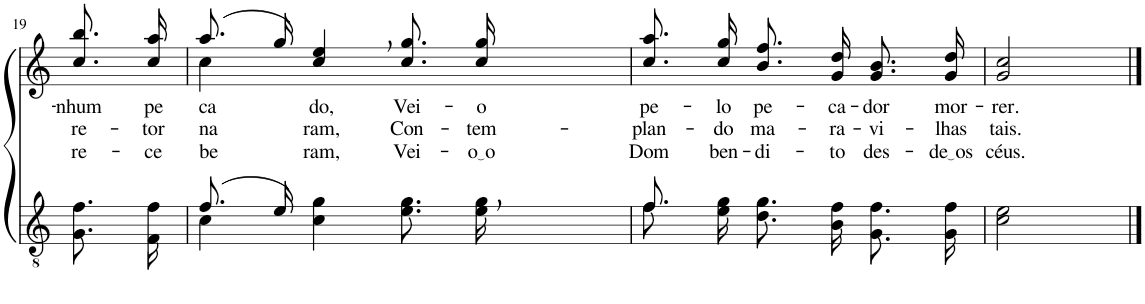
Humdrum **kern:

**kern	**kern	**text	**text	**text
*part2	*part1	*part1	*part1	*part1
*staff2	*staff1	*staff1	*staff1	*staff1
*I"Parte III e IV	*I"Parte I e II	*	*	*
!!LO:PB:g=z
*clefGv2	*clefG2	*	*	*
*Trd5c9	*Trd5c9	*	*	*
*k[]	*k[]	*	*	*
*M3/4	*M3/4	*	*	*
=19	=19	=19	=19	=19
!	!	!LO:LY:b	!LO:LY:b	!LO:LY:b
8.G\ 8.f\L	8.cc\ 8.bb\L	nhum	re-	re-
!	!	!LO:LY:b	!LO:LY:b	!LO:LY:b
16F\ 16f\Jk	16cc\ 16aa\Jk	pe-	-tor-	-ce-
=20	=20	=20	=20	=20
*^	*^	*	*	*
!	!	!	!	!LO:LY:b	!LO:LY:b	!LO:LY:b
(8.f/L	4c\	(8.aa/L	4cc\	-ca-	-na-	-be-
16e/Jk)	.	16gg/Jk)	.	.	.	.
!	!	!	!	!LO:LY:b	!LO:LY:b	!LO:LY:b
2ryy	4c\ 4g\	4cc/, 4ee/,	2ryy	-do,	-ram,	-ram,
!	!	!	!	!LO:LY:b	!LO:LY:b	!LO:LY:b
.	8.e\ 8.g\L	8.cc\ 8.gg\L	.	Vei-	Con-	Vei-
!	!	!	!	!LO:LY:b	!LO:LY:b	!LO:LY:b
.	16e\ 16g\Jk	16cc\ 16gg\Jk	.	-o	-tem-	o o
*	*	*v	*v	*	*	*
=21	=21	=21	=21	=21	=21
!	!	!	!LO:LY:b	!LO:LY:b	!LO:LY:b
8.f/	8.f\L	8.cc\ 8.aa\L	pe-	-plan-	Dom
!	!	!	!LO:LY:b	!LO:LY:b	!LO:LY:b
2ryy	16e\ 16g\Jk	16cc\ 16gg\Jk	-lo	-do	ben-
!	!	!	!LO:LY:b	!LO:LY:b	!LO:LY:b
.	8.d\ 8.g\L	8.b\ 8.ff\L	pe-	ma-	-di-
!	!	!	!LO:LY:b	!LO:LY:b	!LO:LY:b
.	16B\ 16f\Jk	16g\ 16dd\Jk	-ca-	-ra-	-to
!	!	!	!LO:LY:b	!LO:LY:b	!LO:LY:b
.	8.G\ 8.f\L	8.g\ 8.b\L	-dor	-vi-	des-
!	!	!	!LO:LY:b	!LO:LY:b	!LO:LY:b
16ryy	16G\ 16f\Jk	16g\ 16dd\Jk	mor-	-lhas	de os
=22	=22	=22	=22	=22	=22
!	!	!	!LO:LY:b	!LO:LY:b	!LO:LY:b
*v	*v	*	*	*	*
2c\ 2e\	2g/ 2cc/	-rer.	tais.	céus.
==	==	==	==	==
*-	*-	*-	*-	*-
